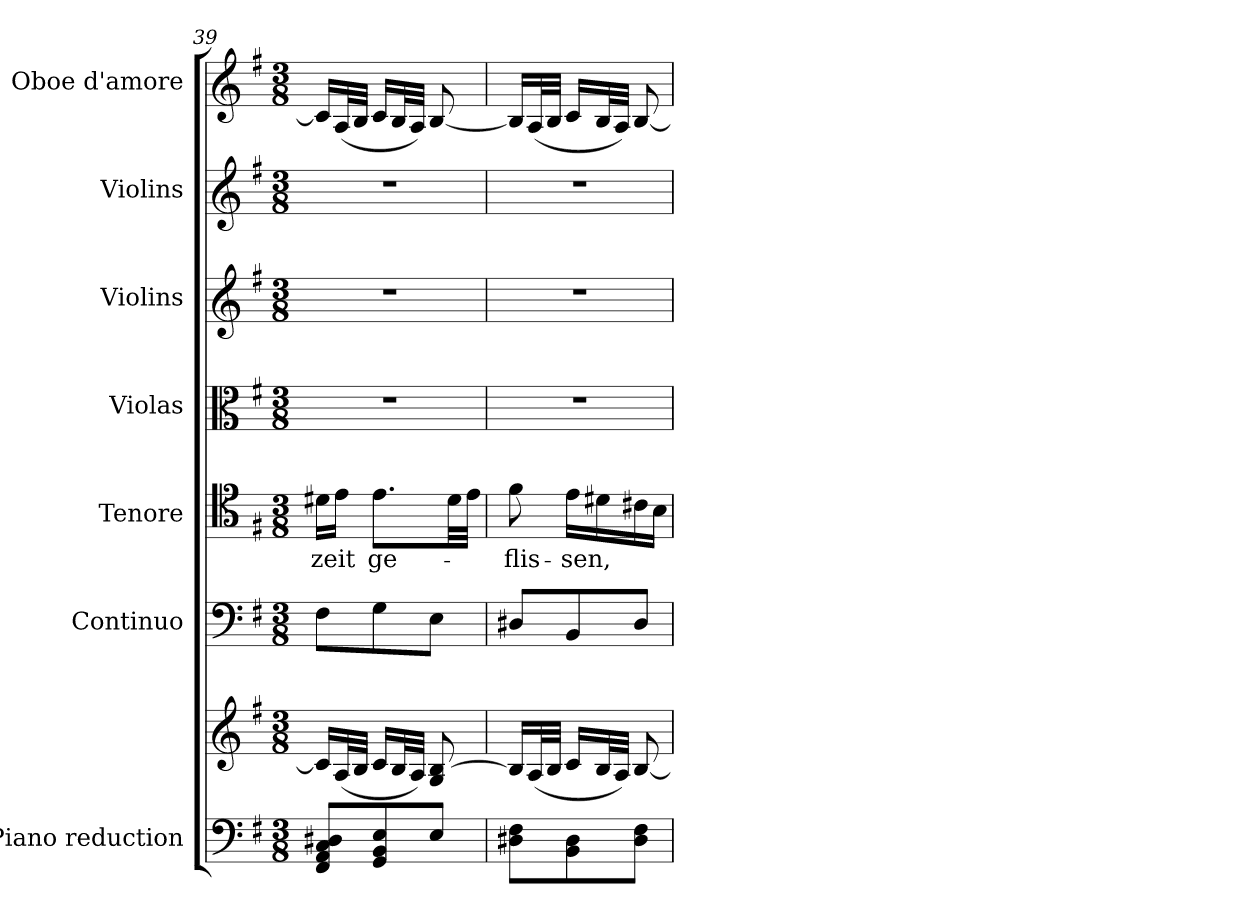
**kern	**kern	**kern	**kern	**text	**kern	**kern	**kern	**kern
*part7	*part7	*part6	*part5	*part5	*part4	*part3	*part2	*part1
*staff8	*staff7	*staff6	*staff5	*staff5	*staff4	*staff3	*staff2	*staff1
*I"Piano reduction	*	*I"Continuo	*I"Tenore	*	*I"Violas	*I"Violins	*I"Violins	*I"Oboe d'amore
*I'Pno	*	*	*	*	*	*	*	*I'Ob
*clefF4	*clefG2	*clefF4	*clefC4	*	*clefC3	*clefG2	*clefG2	*clefG2
*k[f#]	*k[f#]	*k[f#]	*k[f#]	*	*k[f#]	*k[f#]	*k[f#]	*k[f#]
*M3/8	*M3/8	*M3/8	*M3/8	*	*M3/8	*M3/8	*M3/8	*M3/8
=39	=39	=39	=39	=39	=39	=39	=39	=39
!	!	!	!	!LO:LY:b	!	!	!	!
8FF#/ 8AA/ 8C/ 8D#X/L	16c/LL]	8F#\L	16d#X\LL	-zeit	4.r	4.r	4.r	16c/LL]
.	(<32A/L	.	16e\JJ	.	.	.	.	(<32A/L
.	32B/JJJ	.	.	.	.	.	.	32B/JJJ
!	!	!	!	!LO:LY:b	!	!	!	!
8GG/ 8BB/ 8E/	16c/LL	8G\	8.e\L	ge-	.	.	.	16c/LL
.	32B/L	.	.	.	.	.	.	32B/L
.	32A/JJJ)	.	.	.	.	.	.	32A/JJJ)
8E/J	8G/ [8B/	8E\J	.	.	.	.	.	[8B/
.	.	.	32d#\LL	.	.	.	.	.
.	.	.	32e\JJJ	.	.	.	.	.
=40	=40	=40	=40	=40	=40	=40	=40	=40
!	!	!	!	!LO:LY:b	!	!	!	!
8D#X\ 8F#\L	16B/LL]	8D#X/L	8f#\	flis-	4.r	4.r	4.r	16B/LL]
.	(<32A/L	.	.	.	.	.	.	(<32A/L
.	32B/JJJ	.	.	.	.	.	.	32B/JJJ
!	!	!	!	!LO:LY:b	!	!	!	!
8BB\ 8D#\	16c/LL	8BB/	16e\LL	-sen,	.	.	.	16c/LL
.	32B/L	.	16d#X\	.	.	.	.	32B/L
.	32A/JJJ)	.	.	.	.	.	.	32A/JJJ)
8D#\ 8F#\J	[8B/	8D#/J	16c#X\	.	.	.	.	[8B/
.	.	.	16B\JJ	.	.	.	.	.
=	=	=	=	=	=	=	=	=
*-	*-	*-	*-	*-	*-	*-	*-	*-
